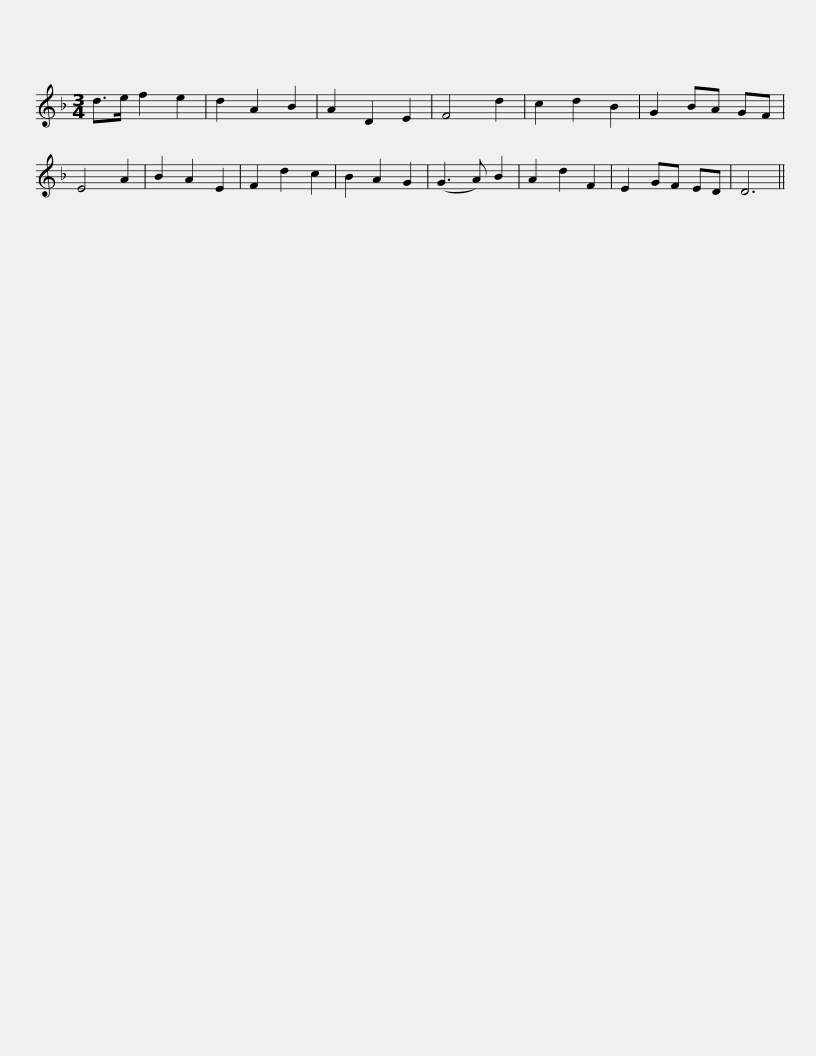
X:1
L:1/8
M:3/4
I:linebreak $
K:Dmin
V:1 treble
V:1
 d>e f2 e2 | d2 A2 B2 | A2 D2 E2 | F4 d2 | c2 d2 B2 | %5
 G2 BA GF | E4 A2 | B2 A2 E2 | F2 d2 c2 | B2 A2 G2 | %10
 (G3 A) B2 | A2 d2 F2 |$ E2 GF ED | D6 || %14
